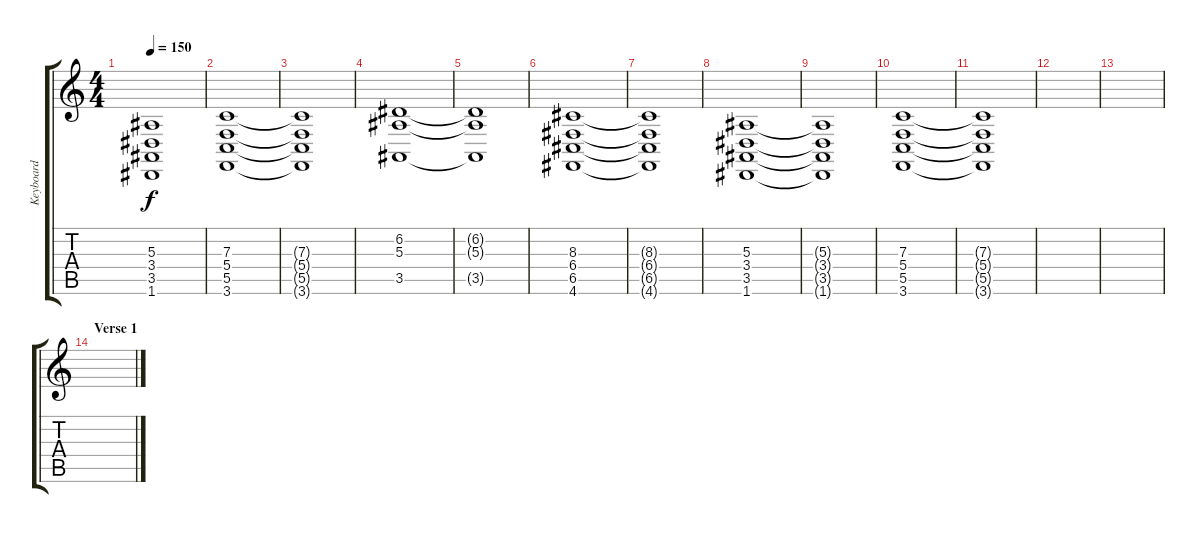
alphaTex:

\track ("Keyboard" "Keyboard") {instrument lead2sawtooth}
\staff {score tabs}
\tuning (D4 A3 F3 C3 G2 D2) {hide}
\ts (4 4)
\tempo 150
\clef g2
\ks c
(5.3{t} 3.4{t} 3.5{t} 1.6{t}).1{dy f} |
(7.3 5.4 5.5 3.6).1 |
(7.3{t} 5.4{t} 5.5{t} 3.6{t}).1 |
(6.2 5.3 3.5).1 |
(6.2{t} 5.3{t} 3.5{t}).1 |
(8.3 6.4 6.5 4.6).1 |
(8.3{t} 6.4{t} 6.5{t} 4.6{t}).1 |
(5.3 3.4 3.5 1.6).1 |
(5.3{t} 3.4{t} 3.5{t} 1.6{t}).1 |
(7.3 5.4 5.5 3.6).1 |
(7.3{t} 5.4{t} 5.5{t} 3.6{t}).1 |
|
|
\section ("" "Verse 1")
